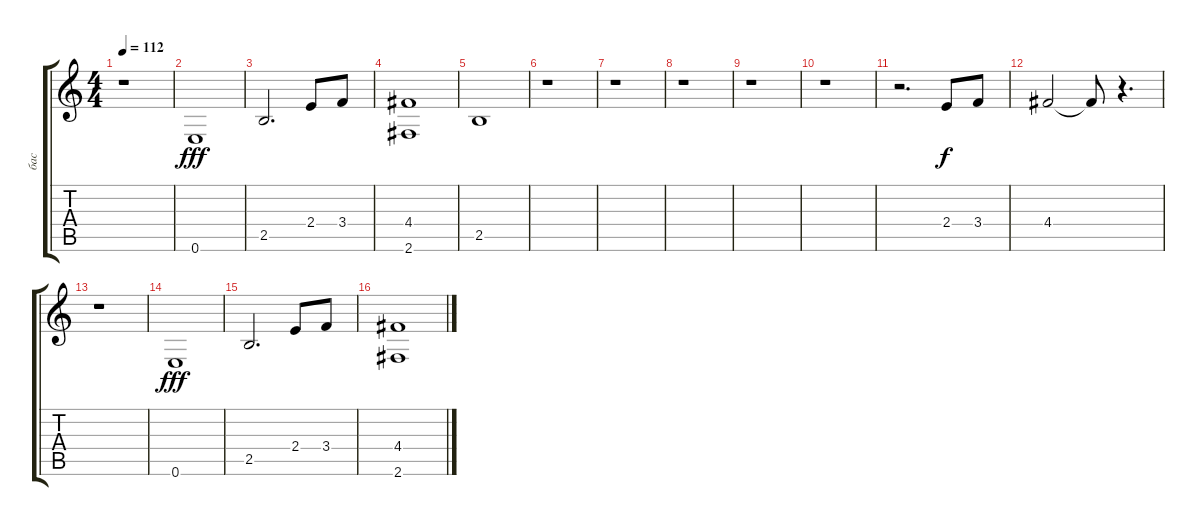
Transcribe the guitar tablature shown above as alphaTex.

\track ("бас" "бас") {instrument electricbassfinger}
\staff {score tabs}
\tuning (E4 B3 G3 D3 A2 E2) {hide}
\ts (4 4)
\tempo 112
\clef g2
\ks c
r.1{dy f} |
0.6.1{dy fff} |
2.5.2{d} 2.4.8 3.4.8 |
(4.4 2.6).1 |
2.5.1 |
r.1 |
r.1 |
r.1 |
r.1 |
r.1 |
r.2{d} 2.4.8{dy f} 3.4.8 |
4.4.2 4.4{t}.8 r.4{d} |
r.1 |
0.6.1{dy fff} |
2.5.2{d} 2.4.8 3.4.8 |
(4.4 2.6).1
